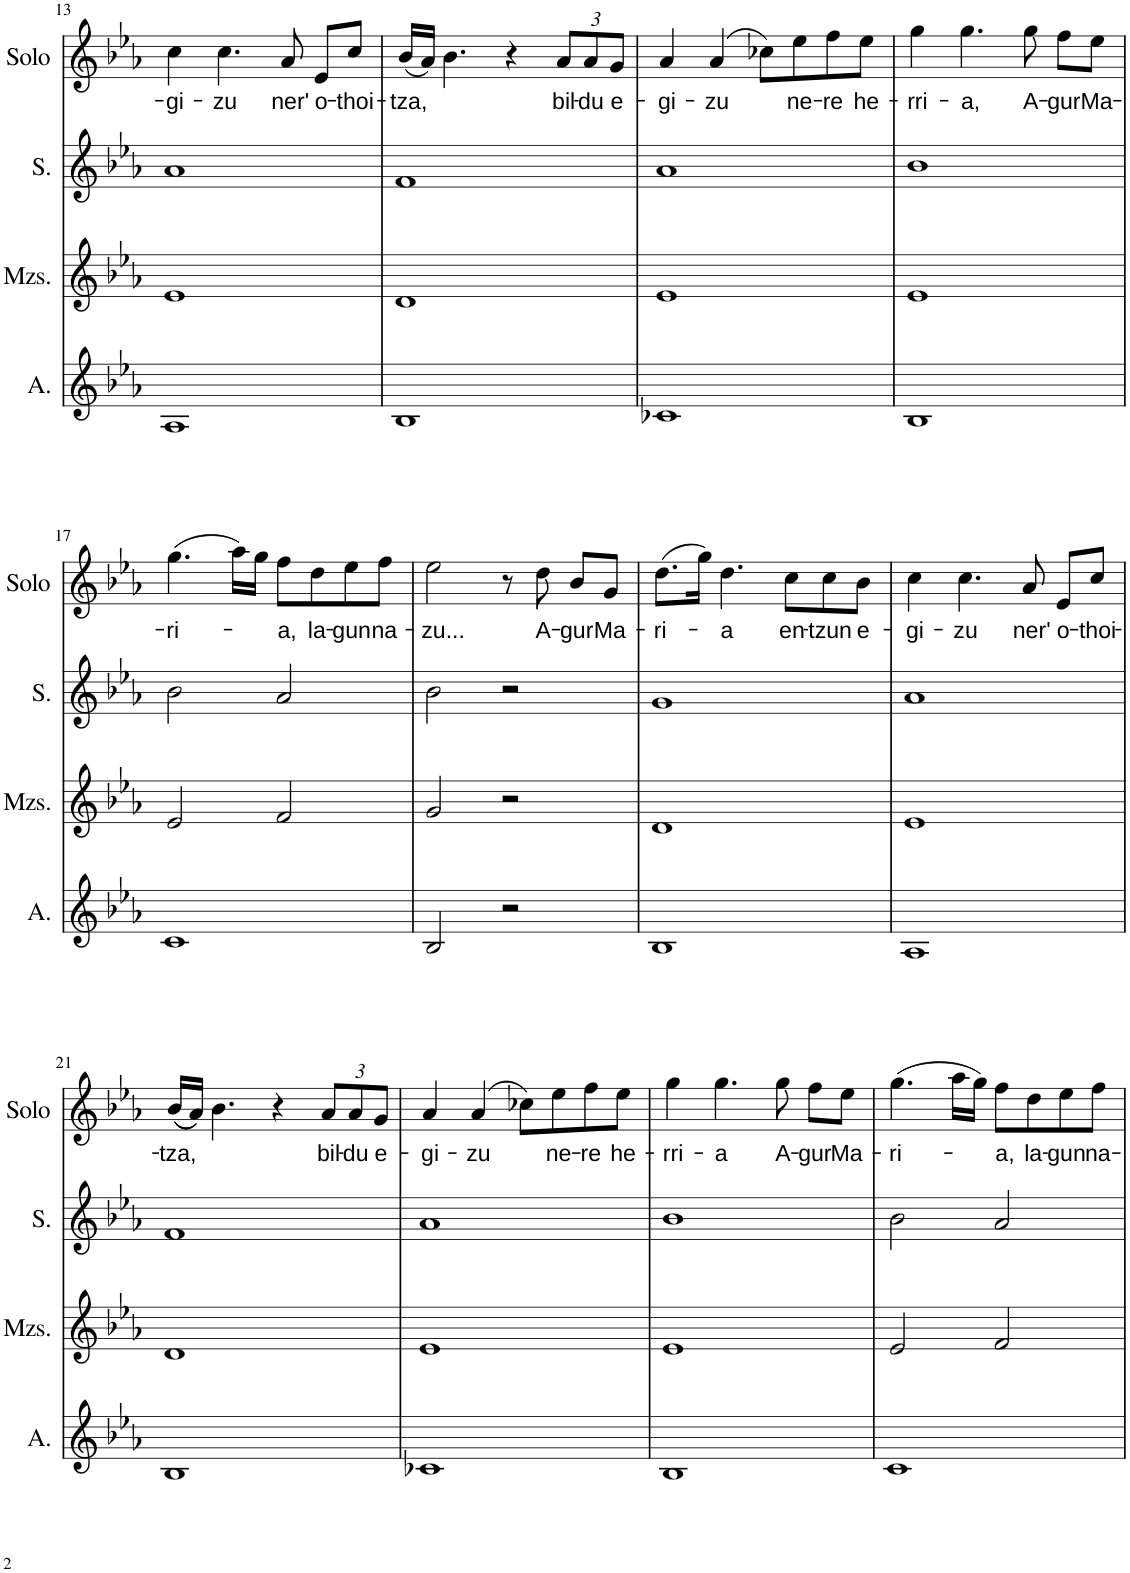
**kern	**kern	**kern	**kern	**text
*part4	*part3	*part2	*part1	*part1
*staff4	*staff3	*staff2	*staff1	*staff1
*I"Alto	*I"Mezzo-soprano	*I"Soprano	*I"Solo	*
*I'A.	*I'Mzs.	*I'S.	*I'Solo	*
!!LO:PB:g=z
*clefG2	*clefG2	*clefG2	*clefG2	*
*k[b-e-a-]	*k[b-e-a-]	*k[b-e-a-]	*k[b-e-a-]	*
*M4/4	*M4/4	*M4/4	*M4/4	*
=13	=13	=13	=13	=13
!	!	!	!	!LO:LY:b
1A-	1e-	1a-	4cc\	-gi-
!	!	!	!	!LO:LY:b
.	.	.	4.cc\	-zu
!	!	!	!	!LO:LY:b
.	.	.	8a-/	ner'
!	!	!	!	!LO:LY:b
.	.	.	8e-/L	o-
!	!	!	!	!LO:LY:b
.	.	.	8cc/J	-thoi-
=14	=14	=14	=14	=14
!	!	!	!	!LO:LY:b
1B-	1d	1f	(16b-/LL	-tza,
.	.	.	16a-/JJ)	.
.	.	.	4.b-\	.
.	.	.	4r	.
*	*	*	*Xbrackettup	*
!	!	!	!	!LO:LY:b
.	.	.	12a-/L	bil-
!	!	!	!	!LO:LY:b
.	.	.	12a-/	-du
!	!	!	!	!LO:LY:b
.	.	.	12g/J	e-
=15	=15	=15	=15	=15
!	!	!	!	!LO:LY:b
1c-X	1e-	1a-	4a-/	-gi-
!	!	!	!	!LO:LY:b
.	.	.	(4a-/	-zu
.	.	.	8cc-X\L)	.
!	!	!	!	!LO:LY:b
.	.	.	8ee-\	ne-
!	!	!	!	!LO:LY:b
.	.	.	8ff\	-re
!	!	!	!	!LO:LY:b
.	.	.	8ee-\J	he-
=16	=16	=16	=16	=16
!	!	!	!	!LO:LY:b
1B-	1e-	1b-	4gg\	-rri-
!	!	!	!	!LO:LY:b
.	.	.	4.gg\	-a,
!	!	!	!	!LO:LY:b
.	.	.	8gg\	A-
!	!	!	!	!LO:LY:b
.	.	.	8ff\L	-gur
!	!	!	!	!LO:LY:b
.	.	.	8ee-\J	Ma-
!!LO:LB:g=z
=17	=17	=17	=17	=17
!	!	!	!	!LO:LY:b
1c	2e-/	2b-\	(4.gg\	-ri-
.	.	.	16aa-\LL)	.
.	.	.	16gg\JJ	.
!	!	!	!	!LO:LY:b
.	2f/	2a-/	8ff\L	-a,
!	!	!	!	!LO:LY:b
.	.	.	8dd\	la-
!	!	!	!	!LO:LY:b
.	.	.	8ee-\	-gun
!	!	!	!	!LO:LY:b
.	.	.	8ff\J	na-
=18	=18	=18	=18	=18
!	!	!	!	!LO:LY:b
2B-/	2g/	2b-\	2ee-\	-zu...
2r	2r	2r	8r	.
!	!	!	!	!LO:LY:b
.	.	.	8dd\	A-
!	!	!	!	!LO:LY:b
.	.	.	8b-/L	-gur
!	!	!	!	!LO:LY:b
.	.	.	8g/J	Ma-
=19	=19	=19	=19	=19
!	!	!	!	!LO:LY:b
1B-	1d	1g	(8.dd\L	-ri-
.	.	.	16gg\Jk)	.
!	!	!	!	!LO:LY:b
.	.	.	4.dd\	-a
!	!	!	!	!LO:LY:b
.	.	.	8cc\L	en-
!	!	!	!	!LO:LY:b
.	.	.	8cc\	-tzun
!	!	!	!	!LO:LY:b
.	.	.	8b-\J	e-
=20	=20	=20	=20	=20
!	!	!	!	!LO:LY:b
1A-	1e-	1a-	4cc\	-gi-
!	!	!	!	!LO:LY:b
.	.	.	4.cc\	-zu
!	!	!	!	!LO:LY:b
.	.	.	8a-/	ner'
!	!	!	!	!LO:LY:b
.	.	.	8e-/L	o-
!	!	!	!	!LO:LY:b
.	.	.	8cc/J	-thoi-
!!LO:LB:g=z
=21	=21	=21	=21	=21
!	!	!	!	!LO:LY:b
1B-	1d	1f	((16b-/LL	-tza,
.	.	.	16a-/JJ))	.
.	.	.	4.b-\	.
.	.	.	4r	.
!	!	!	!	!LO:LY:b
.	.	.	12a-/L	bil-
!	!	!	!	!LO:LY:b
.	.	.	12a-/	-du
!	!	!	!	!LO:LY:b
.	.	.	12g/J	e-
=22	=22	=22	=22	=22
!	!	!	!	!LO:LY:b
1c-X	1e-	1a-	4a-/	-gi-
!	!	!	!	!LO:LY:b
.	.	.	(4a-/	-zu
.	.	.	8cc-X\L)	.
!	!	!	!	!LO:LY:b
.	.	.	8ee-\	ne-
!	!	!	!	!LO:LY:b
.	.	.	8ff\	-re
!	!	!	!	!LO:LY:b
.	.	.	8ee-\J	he-
=23	=23	=23	=23	=23
!	!	!	!	!LO:LY:b
1B-	1e-	1b-	4gg\	-rri-
!	!	!	!	!LO:LY:b
.	.	.	4.gg\	-a
!	!	!	!	!LO:LY:b
.	.	.	8gg\	A-
!	!	!	!	!LO:LY:b
.	.	.	8ff\L	-gur
!	!	!	!	!LO:LY:b
.	.	.	8ee-\J	Ma-
=24	=24	=24	=24	=24
!	!	!	!	!LO:LY:b
1c	2e-/	2b-\	(4.gg\	-ri-
.	.	.	16aa-\LL	.
.	.	.	16gg\JJ)	.
!	!	!	!	!LO:LY:b
.	2f/	2a-/	8ff\L	-a,
!	!	!	!	!LO:LY:b
.	.	.	8dd\	la-
!	!	!	!	!LO:LY:b
.	.	.	8ee-\	-gun
!	!	!	!	!LO:LY:b
.	.	.	8ff\J	na-
=	=	=	=	=
*-	*-	*-	*-	*-
